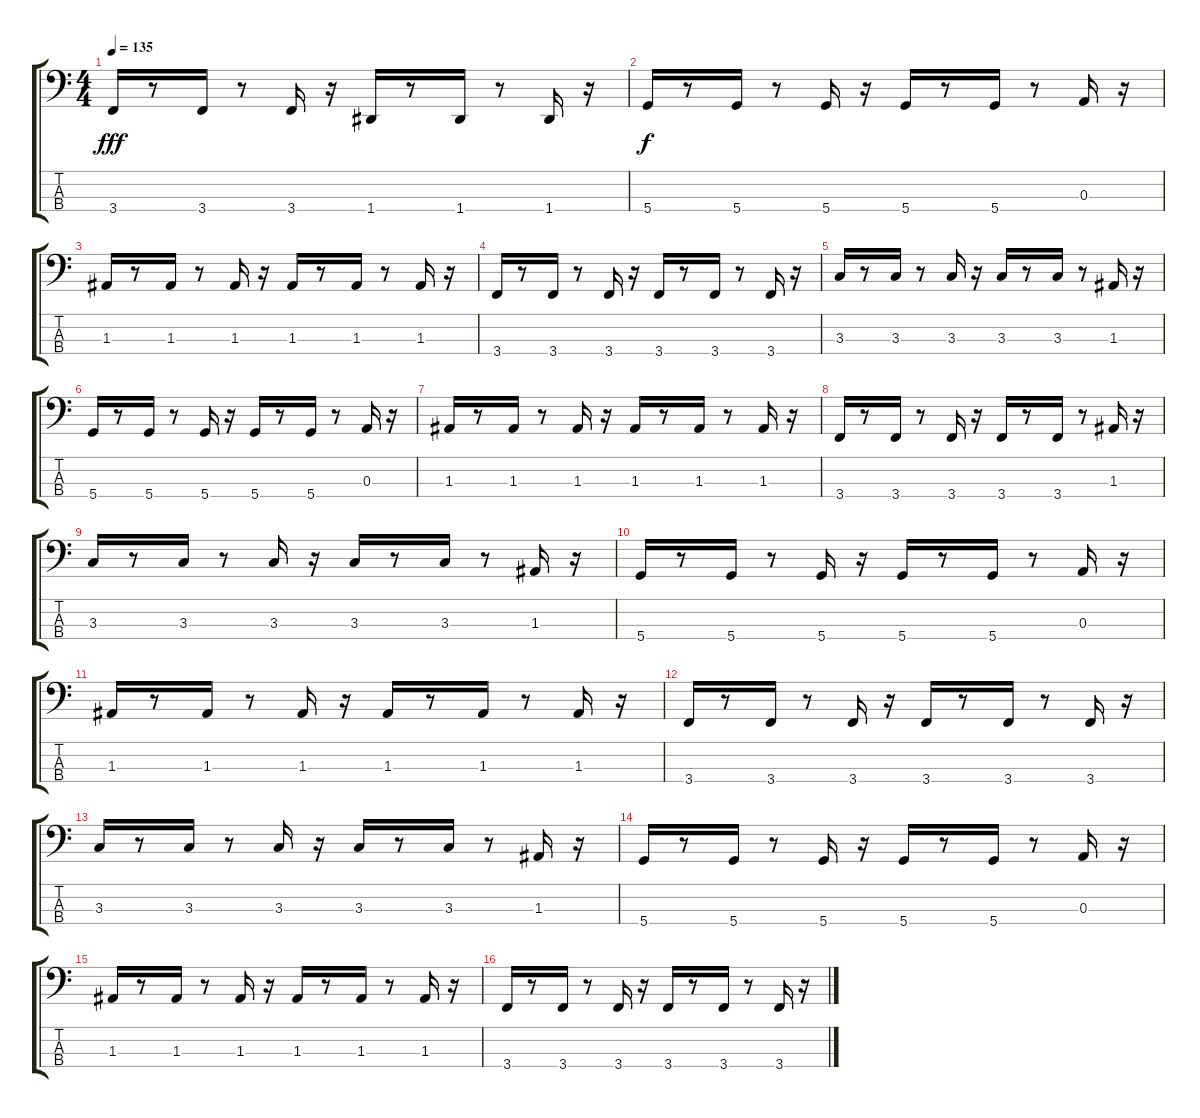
\track "" {instrument electricbasspick}
\staff {score tabs}
\tuning (G2 D2 A1 D1) {hide}
\ts (4 4)
\tempo 135
\clef f4
\ks c
3.4.16{dy fff} r.8 3.4.16 r.8 3.4.16 r.16 1.4.16 r.8 1.4.16 r.8 1.4.16 r.16 |
5.4.16{dy f} r.8 5.4.16 r.8 5.4.16 r.16 5.4.16 r.8 5.4.16 r.8 0.3.16 r.16 |
1.3.16 r.8 1.3.16 r.8 1.3.16 r.16 1.3.16 r.8 1.3.16 r.8 1.3.16 r.16 |
3.4.16 r.8 3.4.16 r.8 3.4.16 r.16 3.4.16 r.8 3.4.16 r.8 3.4.16 r.16 |
3.3.16 r.8 3.3.16 r.8 3.3.16 r.16 3.3.16 r.8 3.3.16 r.8 1.3.16 r.16 |
5.4.16 r.8 5.4.16 r.8 5.4.16 r.16 5.4.16 r.8 5.4.16 r.8 0.3.16 r.16 |
1.3.16 r.8 1.3.16 r.8 1.3.16 r.16 1.3.16 r.8 1.3.16 r.8 1.3.16 r.16 |
3.4.16 r.8 3.4.16 r.8 3.4.16 r.16 3.4.16 r.8 3.4.16 r.8 1.3.16 r.16 |
3.3.16 r.8 3.3.16 r.8 3.3.16 r.16 3.3.16 r.8 3.3.16 r.8 1.3.16 r.16 |
5.4.16 r.8 5.4.16 r.8 5.4.16 r.16 5.4.16 r.8 5.4.16 r.8 0.3.16 r.16 |
1.3.16 r.8 1.3.16 r.8 1.3.16 r.16 1.3.16 r.8 1.3.16 r.8 1.3.16 r.16 |
3.4.16 r.8 3.4.16 r.8 3.4.16 r.16 3.4.16 r.8 3.4.16 r.8 3.4.16 r.16 |
3.3.16 r.8 3.3.16 r.8 3.3.16 r.16 3.3.16 r.8 3.3.16 r.8 1.3.16 r.16 |
5.4.16 r.8 5.4.16 r.8 5.4.16 r.16 5.4.16 r.8 5.4.16 r.8 0.3.16 r.16 |
1.3.16 r.8 1.3.16 r.8 1.3.16 r.16 1.3.16 r.8 1.3.16 r.8 1.3.16 r.16 |
3.4.16 r.8 3.4.16 r.8 3.4.16 r.16 3.4.16 r.8 3.4.16 r.8 3.4.16 r.16
